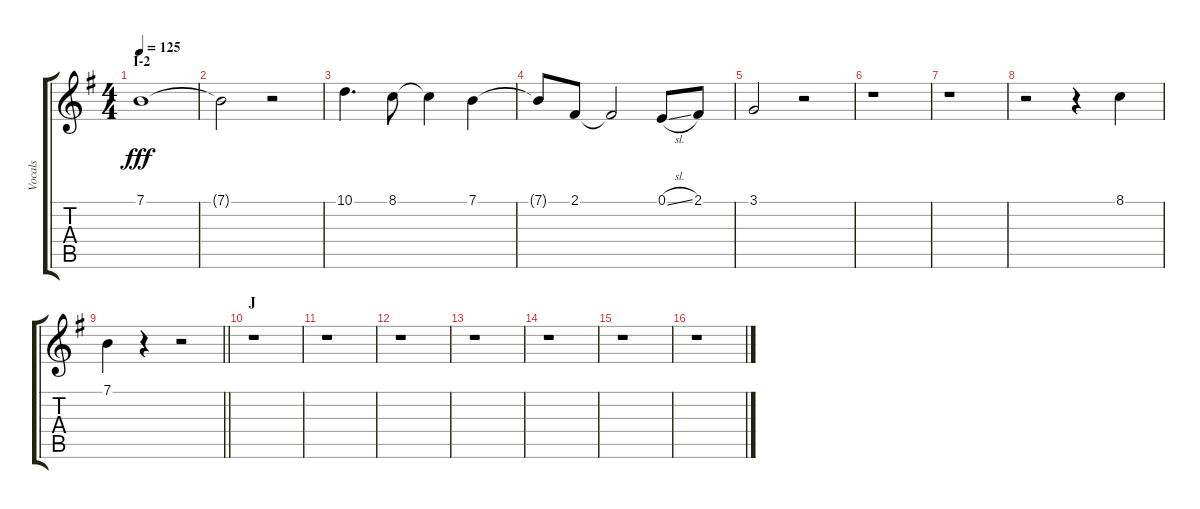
\track ("Vocals" "Vocals") {instrument voiceoohs}
\staff {score tabs}
\tuning (E4 B3 G3 D3 A2 E2) {hide}
\ts (4 4)
\section ("" "I-2")
\tempo 125
\clef g2
\ks g
7.1.1{dy fff} |
7.1{t}.2 r.2 |
10.1.4{d} 8.1.8 8.1{t}.4 7.1.4 |
7.1{t}.8 2.1.8 2.1{t}.2 0.1{sl}.8 2.1.8 |
3.1.2 r.2 |
r.1 |
r.1 |
r.2 r.4 8.1.4 |
\barLineRight lightlight
7.1.4 r.4 r.2 |
\section ("" "J")
r.1 |
r.1 |
r.1 |
r.1 |
r.1 |
r.1 |
r.1
